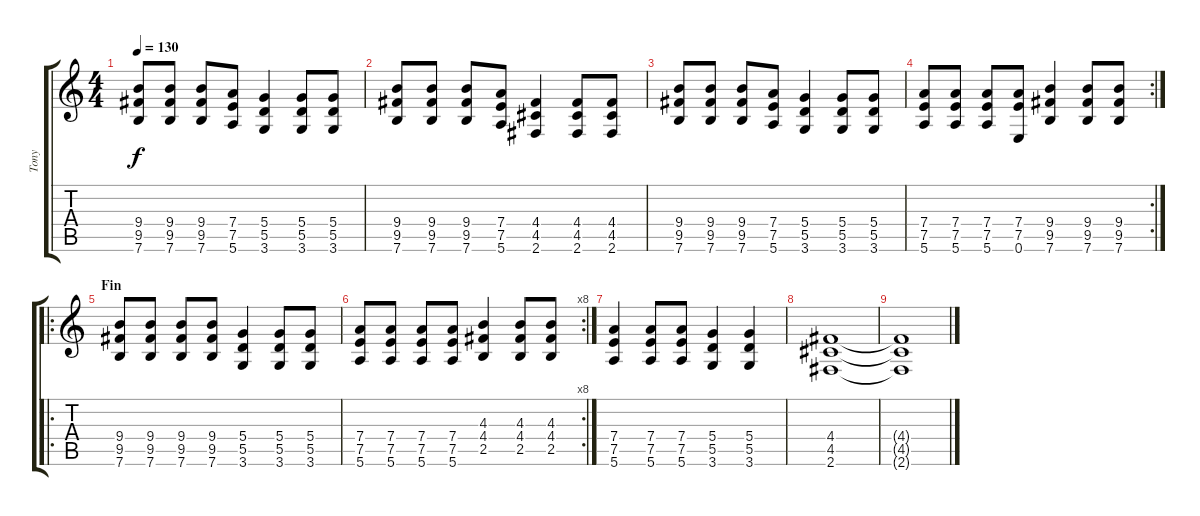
\track ("Tony" "Tony") {instrument distortionguitar}
\staff {score tabs}
\tuning (E4 B3 G3 D3 A2 E2) {hide}
\ts (4 4)
\tempo 130
\clef g2
\ks c
(9.4 9.5 7.6).8{dy f} (9.4 9.5 7.6).8 (9.4 9.5 7.6).8 (7.4 7.5 5.6).8 (5.4 5.5 3.6).4 (5.4 5.5 3.6).8 (5.4 5.5 3.6).8 |
(9.4 9.5 7.6).8 (9.4 9.5 7.6).8 (9.4 9.5 7.6).8 (7.4 7.5 5.6).8 (4.4 4.5 2.6).4 (4.4 4.5 2.6).8 (4.4 4.5 2.6).8 |
(9.4 9.5 7.6).8 (9.4 9.5 7.6).8 (9.4 9.5 7.6).8 (7.4 7.5 5.6).8 (5.4 5.5 3.6).4 (5.4 5.5 3.6).8 (5.4 5.5 3.6).8 |
\rc 2
(7.4 7.5 5.6).8 (7.4 7.5 5.6).8 (7.4 7.5 5.6).8 (7.4 7.5 0.6).8 (9.4 9.5 7.6).4 (9.4 9.5 7.6).8 (9.4 9.5 7.6).8 |
\ro
\section ("" "Fin")
(9.4 9.5 7.6).8 (9.4 9.5 7.6).8 (9.4 9.5 7.6).8 (9.4 9.5 7.6).8 (5.4 5.5 3.6).4 (5.4 5.5 3.6).8 (5.4 5.5 3.6).8 |
\rc 8
(7.4 7.5 5.6).8 (7.4 7.5 5.6).8 (7.4 7.5 5.6).8 (7.4 7.5 5.6).8 (4.3 4.4 2.5).4 (4.3 4.4 2.5).8 (4.3 4.4 2.5).8 |
(7.4 7.5 5.6).4 (7.4 7.5 5.6).8 (7.4 7.5 5.6).8 (5.4 5.5 3.6).4 (5.4 5.5 3.6).4 |
(4.4 4.5 2.6).1 |
(4.4{t} 4.5{t} 2.6{t}).1
